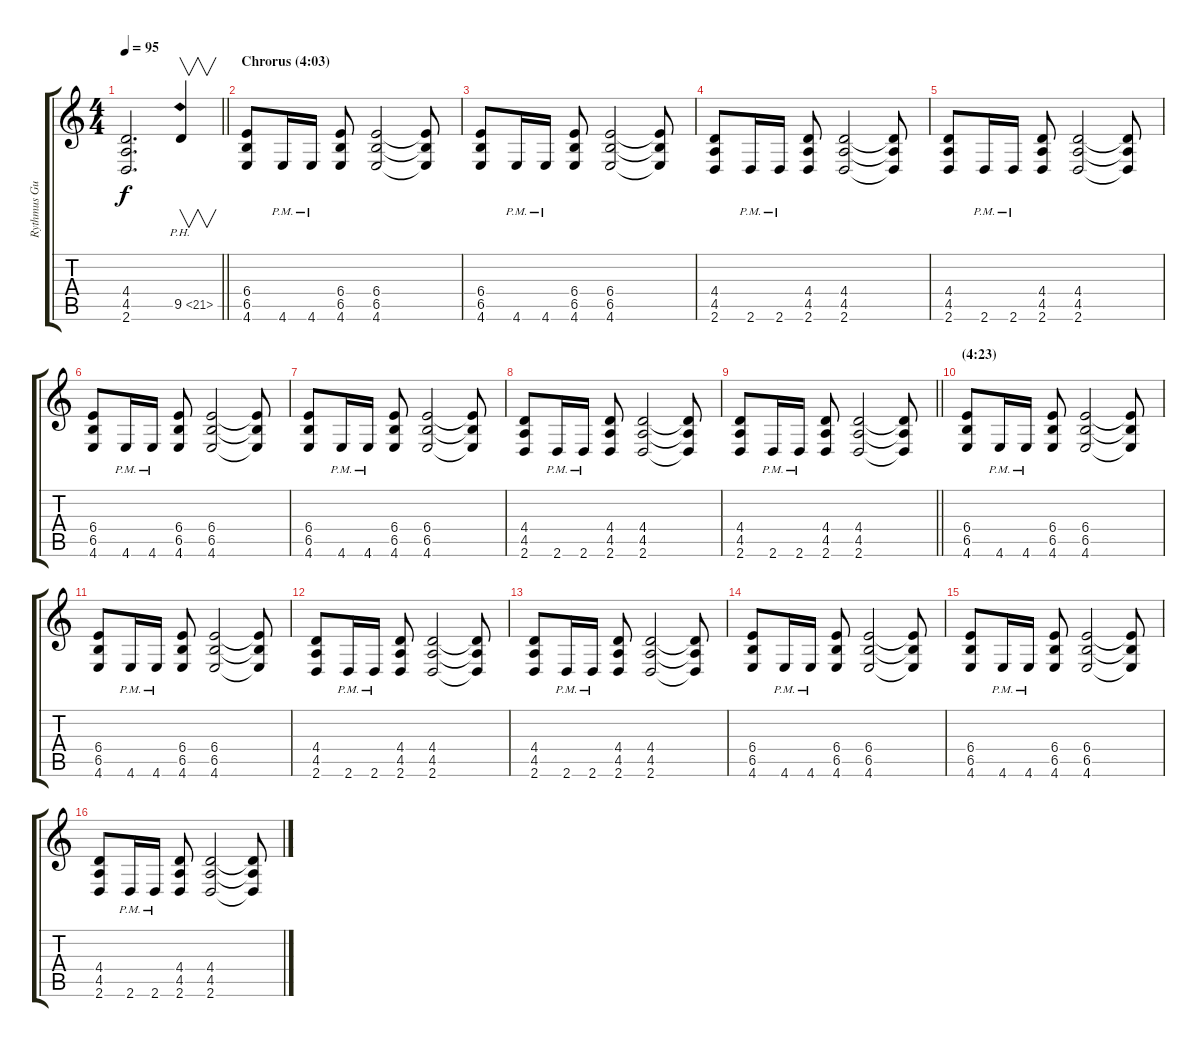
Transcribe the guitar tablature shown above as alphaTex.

\track ("Rythmus Guitar 2" "Rythmus Gu") {instrument distortionguitar}
\staff {score tabs}
\tuning (C4 G3 Eb3 Bb2 F2 C2) {hide}
\ts (4 4)
\tempo 95
\clef g2
\barLineRight lightlight
\ks c
(4.4 4.5 2.6).2{d dy f} 9.5{ph 12}.4{v} |
\section ("" "Chrorus (4:03)")
(6.4 6.5 4.6).8 4.6{pm}.16 4.6{pm}.16 (6.4 6.5 4.6).8 (6.4 6.5 4.6).2 (6.4{t} 6.5{t} 4.6{t}).8 |
(6.4 6.5 4.6).8 4.6{pm}.16 4.6{pm}.16 (6.4 6.5 4.6).8 (6.4 6.5 4.6).2 (6.4{t} 6.5{t} 4.6{t}).8 |
(4.4 4.5 2.6).8 2.6{pm}.16 2.6{pm}.16 (4.4 4.5 2.6).8 (4.4 4.5 2.6).2 (4.4{t} 4.5{t} 2.6{t}).8 |
(4.4 4.5 2.6).8 2.6{pm}.16 2.6{pm}.16 (4.4 4.5 2.6).8 (4.4 4.5 2.6).2 (4.4{t} 4.5{t} 2.6{t}).8 |
(6.4 6.5 4.6).8 4.6{pm}.16 4.6{pm}.16 (6.4 6.5 4.6).8 (6.4 6.5 4.6).2 (6.4{t} 6.5{t} 4.6{t}).8 |
(6.4 6.5 4.6).8 4.6{pm}.16 4.6{pm}.16 (6.4 6.5 4.6).8 (6.4 6.5 4.6).2 (6.4{t} 6.5{t} 4.6{t}).8 |
(4.4 4.5 2.6).8 2.6{pm}.16 2.6{pm}.16 (4.4 4.5 2.6).8 (4.4 4.5 2.6).2 (4.4{t} 4.5{t} 2.6{t}).8 |
\barLineRight lightlight
(4.4 4.5 2.6).8 2.6{pm}.16 2.6{pm}.16 (4.4 4.5 2.6).8 (4.4 4.5 2.6).2 (4.4{t} 4.5{t} 2.6{t}).8 |
\section ("" "(4:23)")
(6.4 6.5 4.6).8 4.6{pm}.16 4.6{pm}.16 (6.4 6.5 4.6).8 (6.4 6.5 4.6).2 (6.4{t} 6.5{t} 4.6{t}).8{txt ""} |
(6.4 6.5 4.6).8 4.6{pm}.16 4.6{pm}.16 (6.4 6.5 4.6).8 (6.4 6.5 4.6).2 (6.4{t} 6.5{t} 4.6{t}).8 |
(4.4 4.5 2.6).8 2.6{pm}.16 2.6{pm}.16 (4.4 4.5 2.6).8 (4.4 4.5 2.6).2 (4.4{t} 4.5{t} 2.6{t}).8 |
(4.4 4.5 2.6).8 2.6{pm}.16 2.6{pm}.16 (4.4 4.5 2.6).8 (4.4 4.5 2.6).2 (4.4{t} 4.5{t} 2.6{t}).8 |
(6.4 6.5 4.6).8 4.6{pm}.16 4.6{pm}.16 (6.4 6.5 4.6).8 (6.4 6.5 4.6).2 (6.4{t} 6.5{t} 4.6{t}).8 |
(6.4 6.5 4.6).8 4.6{pm}.16 4.6{pm}.16 (6.4 6.5 4.6).8 (6.4 6.5 4.6).2 (6.4{t} 6.5{t} 4.6{t}).8 |
(4.4 4.5 2.6).8 2.6{pm}.16 2.6{pm}.16 (4.4 4.5 2.6).8 (4.4 4.5 2.6).2 (4.4{t} 4.5{t} 2.6{t}).8
